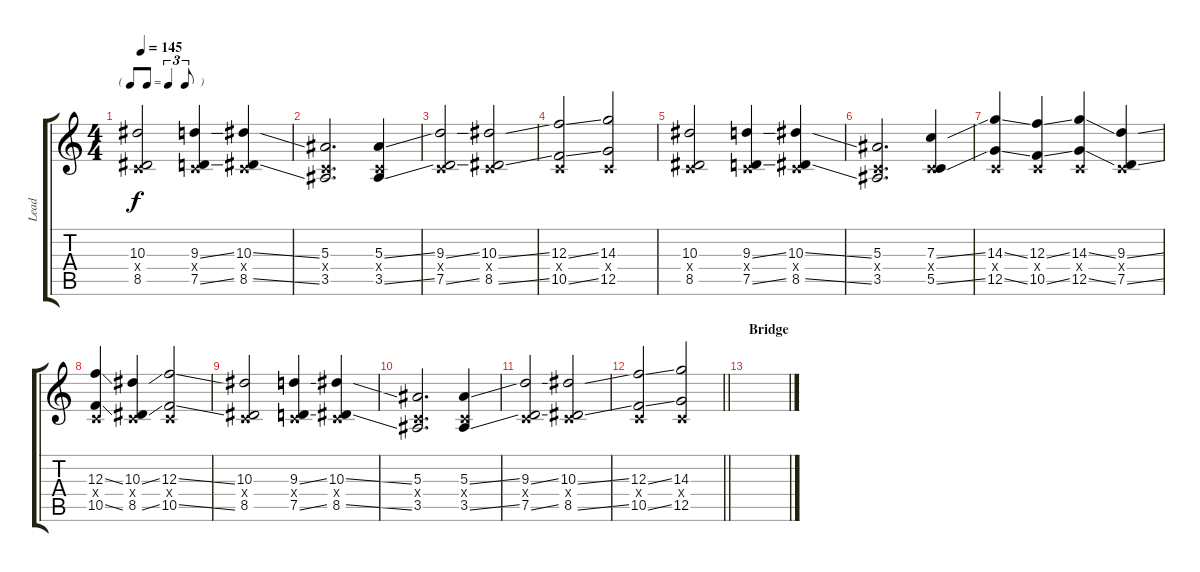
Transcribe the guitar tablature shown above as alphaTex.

\track ("Lead" "Lead") {instrument distortionguitar}
\staff {score tabs}
\tuning (D4 A3 F3 C3 G2 C2) {hide}
\ts (4 4)
\tf triplet8th
\tempo 145
\clef g2
\ks c
(10.3 0.4{x} 8.5).2{dy f} (9.3{ss} 0.4{x} 7.5{ss}).4 (10.3{ss} 0.4{x} 8.5{ss}).4 |
(5.3 0.4{x} 3.5).2{d} (5.3{ss} 0.4{x} 3.5{ss}).4 |
(9.3{ss} 0.4{x} 7.5{ss}).2 (10.3{ss} 0.4{x} 8.5{ss}).2 |
(12.3{ss} 0.4{x} 10.5{ss}).2 (14.3 0.4{x} 12.5).2 |
(10.3 0.4{x} 8.5).2 (9.3{ss} 0.4{x} 7.5{ss}).4 (10.3{ss} 0.4{x} 8.5{ss}).4 |
(5.3 0.4{x} 3.5).2{d} (7.3{ss} 0.4{x} 5.5{ss}).4 |
(14.3{ss} 0.4{x} 12.5{ss}).4 (12.3{ss} 0.4{x} 10.5{ss}).4 (14.3{ss} 0.4{x} 12.5{ss}).4 (9.3{ss} 0.4{x} 7.5{ss}).4 |
(12.3{ss} 0.4{x} 10.5{ss}).4 (10.3{ss} 0.4{x} 8.5{ss}).4 (12.3{ss} 0.4{x} 10.5{ss}).2 |
(10.3 0.4{x} 8.5).2 (9.3{ss} 0.4{x} 7.5{ss}).4 (10.3{ss} 0.4{x} 8.5{ss}).4 |
(5.3 0.4{x} 3.5).2{d} (5.3{ss} 0.4{x} 3.5{ss}).4 |
(9.3{ss} 0.4{x} 7.5{ss}).2 (10.3{ss} 0.4{x} 8.5{ss}).2 |
\barLineRight lightlight
(12.3{ss} 0.4{x} 10.5{ss}).2 (14.3 0.4{x} 12.5).2 |
\section ("" "Bridge")
